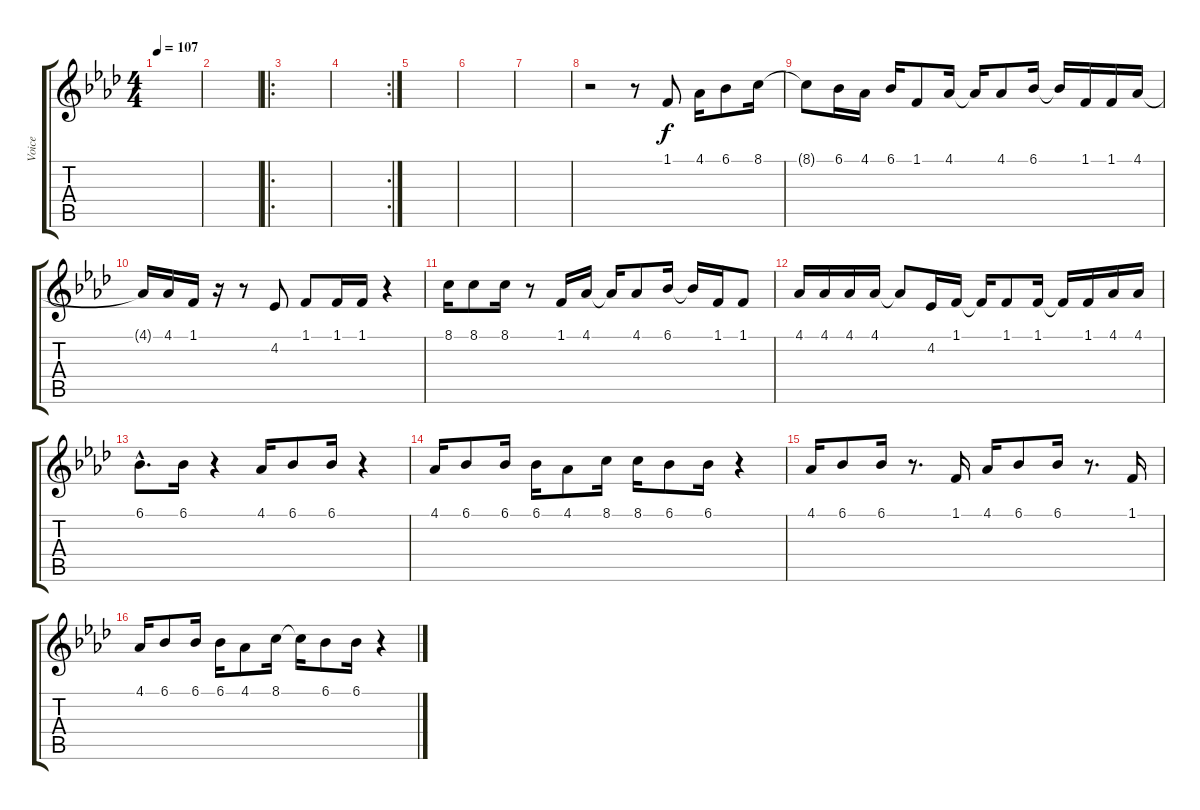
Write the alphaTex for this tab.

\track ("Voice" "Voice") {instrument lead6voice}
\staff {score tabs}
\tuning (E4 B3 G3 D3 A2 E2) {hide}
\ts (4 4)
\tempo 107
\clef g2
\ks ab
|
|
\ro
|
\rc 2
|
|
|
|
r.2 r.8 1.1.8 4.1.16 6.1.8 8.1.16 |
8.1{t}.8 6.1.16 4.1.16 6.1.16 1.1.8 4.1.16 4.1{t}.16 4.1.8 6.1.16 6.1{t}.16 1.1.16 1.1.16 4.1.16 |
4.1{t}.16 4.1.16 1.1.16 r.16 r.8 4.2.8 1.1.8 1.1.16 1.1.16 r.4 |
8.1.16 8.1.8 8.1.16 r.8 1.1.16 4.1.16 4.1{t}.16 4.1.8 6.1.16 6.1{t}.16 1.1.16 1.1.8 |
4.1.16 4.1.16 4.1.16 4.1.16 4.1{t}.8 4.2.16 1.1.16 1.1{t}.16 1.1.8 1.1.16 1.1{t}.16 1.1.16 4.1.16 4.1.16 |
6.1{hac}.8{d} 6.1.16 r.4 4.1.16 6.1.8 6.1.16 r.4 |
4.1.16 6.1.8 6.1.16 6.1.16 4.1.8 8.1.16 8.1.16 6.1.8 6.1.16 r.4 |
4.1.16 6.1.8 6.1.16 r.8{d} 1.1.16 4.1.16 6.1.8 6.1.16 r.8{d} 1.1.16 |
4.1.16 6.1.8 6.1.16 6.1.16 4.1.8 8.1.16 8.1{t}.16 6.1.8 6.1.16 r.4
